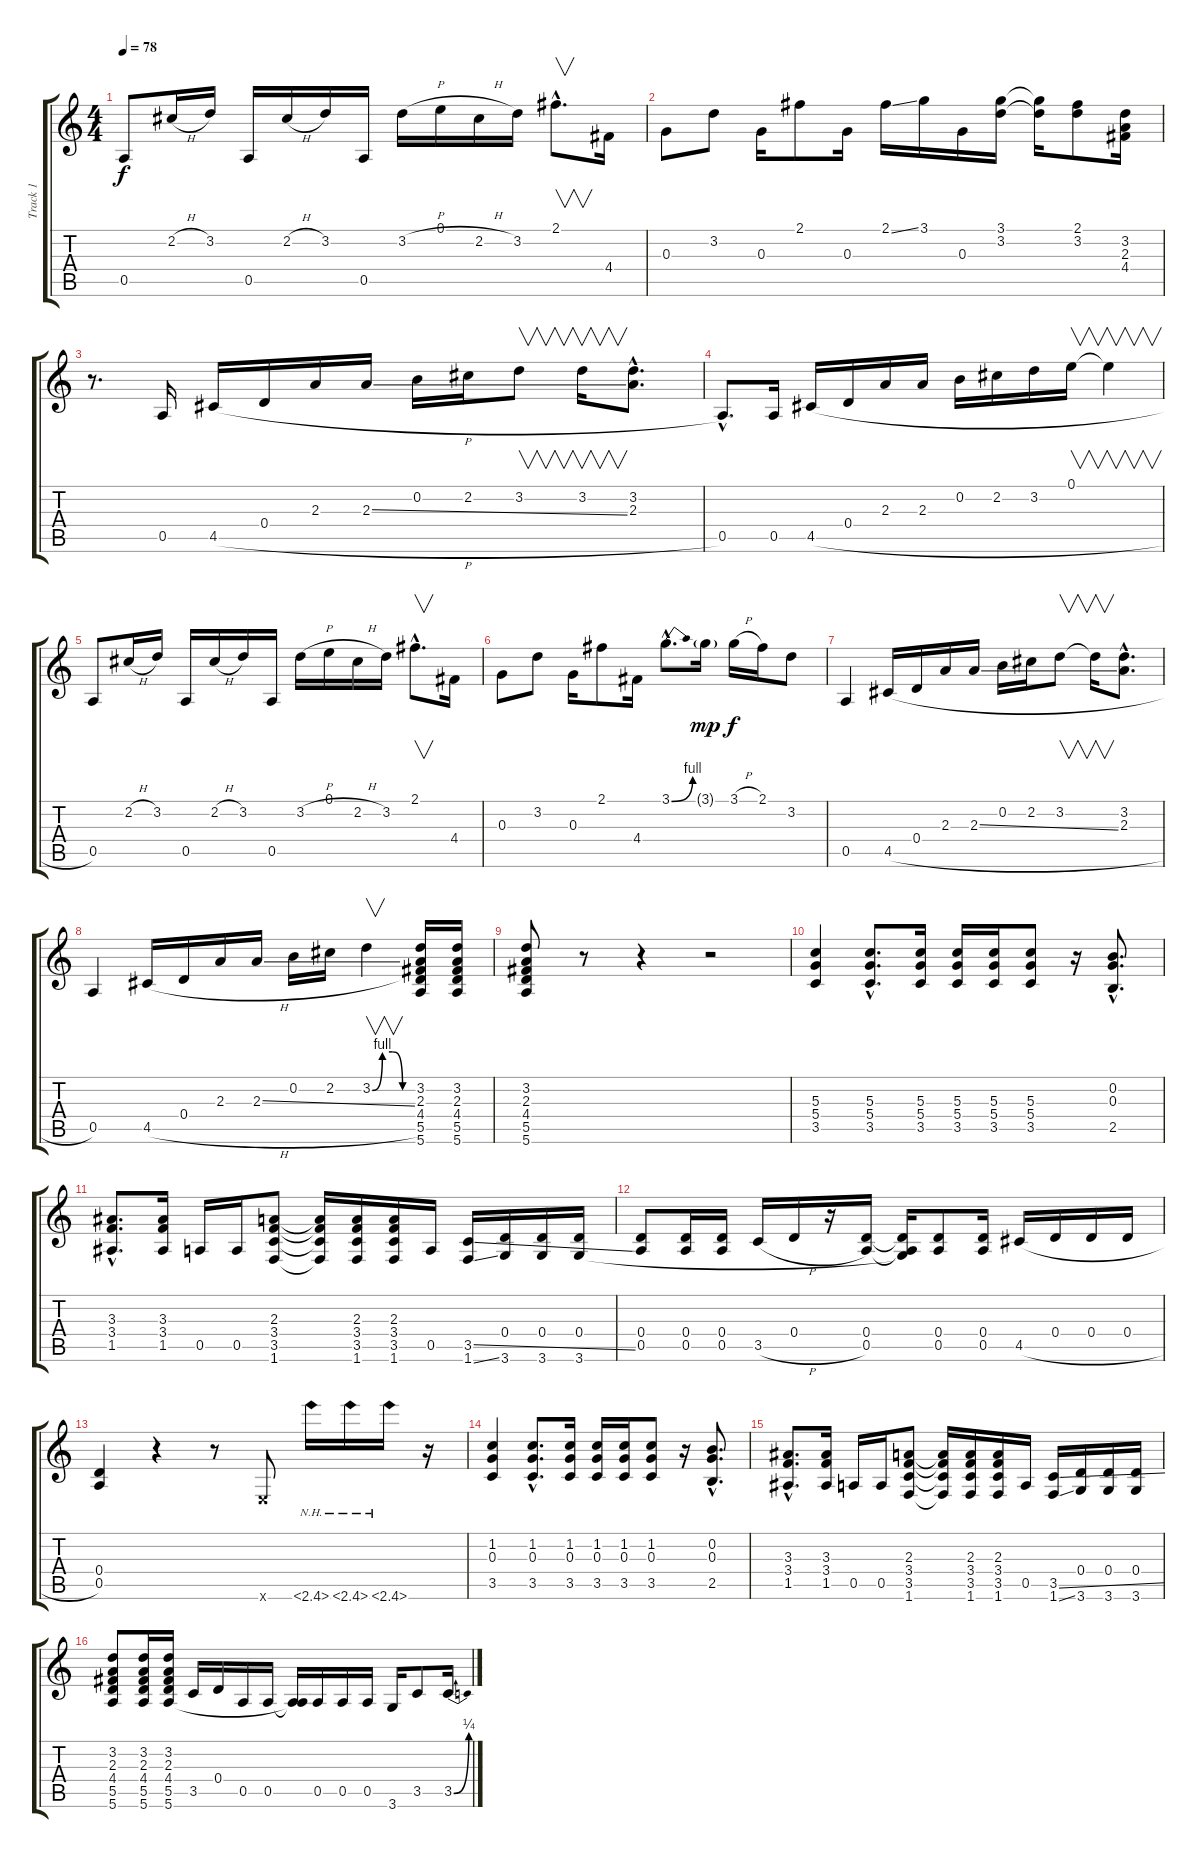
\track ("Track 1" "Track 1") {instrument electricguitarjazz}
\staff {score tabs}
\tuning (E4 B3 G3 D3 A2 E2) {hide}
\ts (4 4)
\tempo 78
\clef g2
\ks c
0.5.8{dy f} 2.2{h}.16 3.2.16 0.5.16 2.2{h}.16 3.2.16 0.5.16 3.2{h}.16 0.1.16 2.2{h}.16 3.2.16 2.1{hac}.8{v d} 4.4.16 |
0.3.8 3.2.8 0.3.16 2.1.8 0.3.16 2.1{ss}.16 3.1.16 0.3.16 (3.1 3.2).16 (3.1{t} 3.2{t}).16 (2.1 3.2).8 (3.2 2.3 4.4).16 |
r.8{d} 0.5.16 4.5{h}.16 0.4.16 2.3.16 2.3{ss}.16 0.2.16 2.2.16 3.2.8{v} 3.2.16{v} (3.2{hac} 2.3{hac}).8{d} |
0.5{hac}.8{d} 0.5.16 4.5{h}.16 0.4.16 2.3.16 2.3.16 0.2.16 2.2.16 3.2.16 0.1.16{v} 0.1{t}.4{v} |
0.5.8 2.2{h}.16 3.2.16 0.5.16 2.2{h}.16 3.2.16 0.5.16 3.2{h}.16 0.1.16 2.2{h}.16 3.2.16 2.1{hac}.8{v d} 4.4.16 |
0.3.8 3.2.8 0.3.16 2.1.8 4.4.16 3.1{be (bend 0 0 60 4) hac}.8{d} 3.1{g}.16{dy mp} 3.1{h}.16{dy f} 2.1.16 3.2.8 |
0.5.4 4.5{h}.16 0.4.16 2.3.16 2.3{ss}.16 0.2.16 2.2.16 3.2.8{v} 3.2{t}.16{v} (3.2{hac} 2.3{hac}).8{d} |
0.5.4 4.5{h}.16 0.4.16 2.3.16 2.3{ss}.16 0.2.16 2.2.16 3.2{be (custom 0 0 15 4 30 4 45 0 60 0)}.4{v} (3.2 2.3 4.4 5.5 5.6).16 (3.2 2.3 4.4 5.5 5.6).16 |
(3.2 2.3 4.4 5.5 5.6).8 r.8 r.4 r.2 |
(5.3 5.4 3.5).4 (5.3{hac} 5.4{hac} 3.5{hac}).8{d} (5.3 5.4 3.5).16 (5.3 5.4 3.5).16 (5.3 5.4 3.5).16 (5.3 5.4 3.5).8 r.16 (0.2{hac} 0.3{hac} 2.5{hac}).8{d} |
(3.3{hac} 3.4{hac} 1.5{hac}).8{d} (3.3 3.4 1.5).16 0.5.16 0.5.16 (2.3 3.4 3.5 1.6).8 (2.3{t} 3.4{t} 3.5{t} 1.6{t}).16 (2.3 3.4 3.5 1.6).16 (2.3 3.4 3.5 1.6).16 0.5.16 (3.5{ss} 1.6{ss}).16 (0.4 3.6).16 (0.4 3.6).16 (0.4 3.6).16 |
(0.4 0.5).8 (0.4 0.5).16 (0.4 0.5).16 3.5{h}.16 0.4.16 r.16 (0.4 0.5).16 (0.4{t} 0.5{t} 3.6{t}).16 (0.4 0.5).8 (0.4 0.5).16 4.5{h}.16 0.4.16 0.4.16 0.4.16 |
(0.4 0.5).4 r.4 r.8 0.6{x}.8 2.6{nh}.16 2.6{nh}.16 2.6{nh}.16 r.16 |
(1.2 0.3 3.5).4 (1.2{hac} 0.3{hac} 3.5{hac}).8{d} (1.2 0.3 3.5).16 (1.2 0.3 3.5).16 (1.2 0.3 3.5).16 (1.2 0.3 3.5).8 r.16 (0.2{hac} 0.3{hac} 2.5{hac}).8{d} |
(3.3{hac} 3.4{hac} 1.5{hac}).8{d} (3.3 3.4 1.5).16 0.5.16 0.5.16 (2.3 3.4 3.5 1.6).8 (2.3{t} 3.4{t} 3.5{t} 1.6{t}).16 (2.3 3.4 3.5 1.6).16 (2.3 3.4 3.5 1.6).16 0.5.16 (3.5{ss} 1.6{ss}).16 (0.4 3.6).16 (0.4 3.6).16 (0.4 3.6).16 |
(3.2 2.3 4.4 5.5 5.6).8 (3.2 2.3 4.4 5.5 5.6).16 (3.2 2.3 4.4 5.5 5.6).16 3.5.16 0.4.16 0.5.16 0.5.16 (0.5{t} 5.6{t}).16 0.5.16 0.5.16 0.5.16 3.6.16 3.5.8 3.5{be (bend 0 0 60 1)}.16
